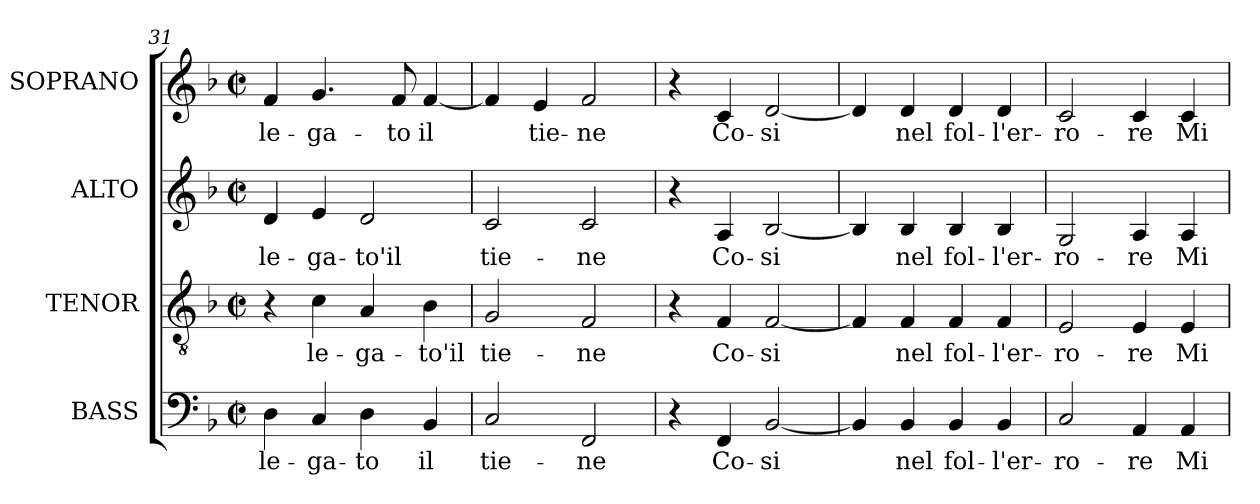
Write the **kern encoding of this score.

**kern	**text	**kern	**text	**kern	**text	**kern	**text
*part4	*part4	*part3	*part3	*part2	*part2	*part1	*part1
*staff4	*staff4	*staff3	*staff3	*staff2	*staff2	*staff1	*staff1
*I"BASS	*	*I"TENOR	*	*I"ALTO	*	*I"SOPRANO	*
*I'B.	*	*I'T.	*	*I'A.	*	*I'S.	*
*clefF4	*	*clefGv2	*	*clefG2	*	*clefG2	*
*	*	*ITrd7c12	*	*	*	*	*
*k[b-]	*	*k[b-]	*	*k[b-]	*	*k[b-]	*
*F:	*	*F:	*	*F:	*	*F:	*
*M2/2	*	*M2/2	*	*M2/2	*	*M2/2	*
*met(c|)	*	*met(c|)	*	*met(c|)	*	*met(c|)	*
=31	=31	=31	=31	=31	=31	=31	=31
!	!LO:LY:b:color=#000000	!	!	!	!	!	!
!	!	!	!	!	!LO:LY:b:color=#000000	!	!
!	!	!	!	!	!	!	!LO:LY:b:color=#000000
4Di\	le-	4r	.	4di/	le-	4fi/	le-
!	!LO:LY:b:color=#000000	!	!	!	!	!	!
!	!	!	!LO:LY:b:color=#000000	!	!	!	!
!	!	!	!	!	!LO:LY:b:color=#000000	!	!
!	!	!	!	!	!	!	!LO:LY:b:color=#000000
4Ci/	-ga-	4Ci\	le-	4ei/	-ga-	4.gi/	-ga-
!	!LO:LY:b:color=#000000	!	!	!	!	!	!
!	!	!	!LO:LY:b:color=#000000	!	!	!	!
!	!	!	!	!	!LO:LY:b:color=#000000	!	!
4Di\	-to	4AAi/	-ga-	2di/	-to'il	.	.
!	!	!	!	!	!	!	!LO:LY:b:color=#000000
.	.	.	.	.	.	8fi/	-to
!	!LO:LY:b:color=#000000	!	!	!	!	!	!
!	!	!	!LO:LY:b:color=#000000	!	!	!	!
!	!	!	!	!	!	!	!LO:LY:b:color=#000000
4BB-i/	il	4BB-i\	-to'il	.	.	[4fi/	il
=32	=32	=32	=32	=32	=32	=32	=32
!	!LO:LY:b:color=#000000	!	!	!	!	!	!
!	!	!	!LO:LY:b:color=#000000	!	!	!	!
!	!	!	!	!	!LO:LY:b:color=#000000	!	!
2Ci/	tie-	2GGi/	tie-	2ci/	tie-	4fi/]	.
!	!	!	!	!	!	!	!LO:LY:b:color=#000000
.	.	.	.	.	.	4ei/	tie-
!	!LO:LY:b:color=#000000	!	!	!	!	!	!
!	!	!	!LO:LY:b:color=#000000	!	!	!	!
!	!	!	!	!	!LO:LY:b:color=#000000	!	!
!	!	!	!	!	!	!	!LO:LY:b:color=#000000
2FFi/	-ne	2FFi/	-ne	2ci/	-ne	2fi/	-ne
=33	=33	=33	=33	=33	=33	=33	=33
4r	.	4r	.	4r	.	4r	.
!	!LO:LY:b:color=#000000	!	!	!	!	!	!
!	!	!	!LO:LY:b:color=#000000	!	!	!	!
!	!	!	!	!	!LO:LY:b:color=#000000	!	!
!	!	!	!	!	!	!	!LO:LY:b:color=#000000
4FFi/	Co-	4FFi/	Co-	4Ai/	Co-	4ci/	Co-
!	!LO:LY:b:color=#000000	!	!	!	!	!	!
!	!	!	!LO:LY:b:color=#000000	!	!	!	!
!	!	!	!	!	!LO:LY:b:color=#000000	!	!
!	!	!	!	!	!	!	!LO:LY:b:color=#000000
[2BB-i/	-si	[2FFi/	-si	[2B-i/	-si	[2di/	-si
=34	=34	=34	=34	=34	=34	=34	=34
4BB-i/]	.	4FFi/]	.	4B-i/]	.	4di/]	.
!	!LO:LY:b:color=#000000	!	!	!	!	!	!
!	!	!	!LO:LY:b:color=#000000	!	!	!	!
!	!	!	!	!	!LO:LY:b:color=#000000	!	!
!	!	!	!	!	!	!	!LO:LY:b:color=#000000
4BB-i/	nel	4FFi/	nel	4B-i/	nel	4di/	nel
!	!LO:LY:b:color=#000000	!	!	!	!	!	!
!	!	!	!LO:LY:b:color=#000000	!	!	!	!
!	!	!	!	!	!LO:LY:b:color=#000000	!	!
!	!	!	!	!	!	!	!LO:LY:b:color=#000000
4BB-i/	fol-	4FFi/	fol-	4B-i/	fol-	4di/	fol-
!	!LO:LY:b:color=#000000	!	!	!	!	!	!
!	!	!	!LO:LY:b:color=#000000	!	!	!	!
!	!	!	!	!	!LO:LY:b:color=#000000	!	!
!	!	!	!	!	!	!	!LO:LY:b:color=#000000
4BB-i/	-l'er-	4FFi/	-l'er-	4B-i/	-l'er-	4di/	-l'er-
=35	=35	=35	=35	=35	=35	=35	=35
!	!LO:LY:b:color=#000000	!	!	!	!	!	!
!	!	!	!LO:LY:b:color=#000000	!	!	!	!
!	!	!	!	!	!LO:LY:b:color=#000000	!	!
!	!	!	!	!	!	!	!LO:LY:b:color=#000000
2Ci/	-ro-	2EEi/	-ro-	2Gi/	-ro-	2ci/	-ro-
!	!LO:LY:b:color=#000000	!	!	!	!	!	!
!	!	!	!LO:LY:b:color=#000000	!	!	!	!
!	!	!	!	!	!LO:LY:b:color=#000000	!	!
!	!	!	!	!	!	!	!LO:LY:b:color=#000000
4AAi/	-re	4EEi/	-re	4Ai/	-re	4ci/	-re
!	!LO:LY:b:color=#000000	!	!	!	!	!	!
!	!	!	!LO:LY:b:color=#000000	!	!	!	!
!	!	!	!	!	!LO:LY:b:color=#000000	!	!
!	!	!	!	!	!	!	!LO:LY:b:color=#000000
4AAi/	Mi	4EEi/	Mi	4Ai/	Mi	4ci/	Mi
=	=	=	=	=	=	=	=
*-	*-	*-	*-	*-	*-	*-	*-
